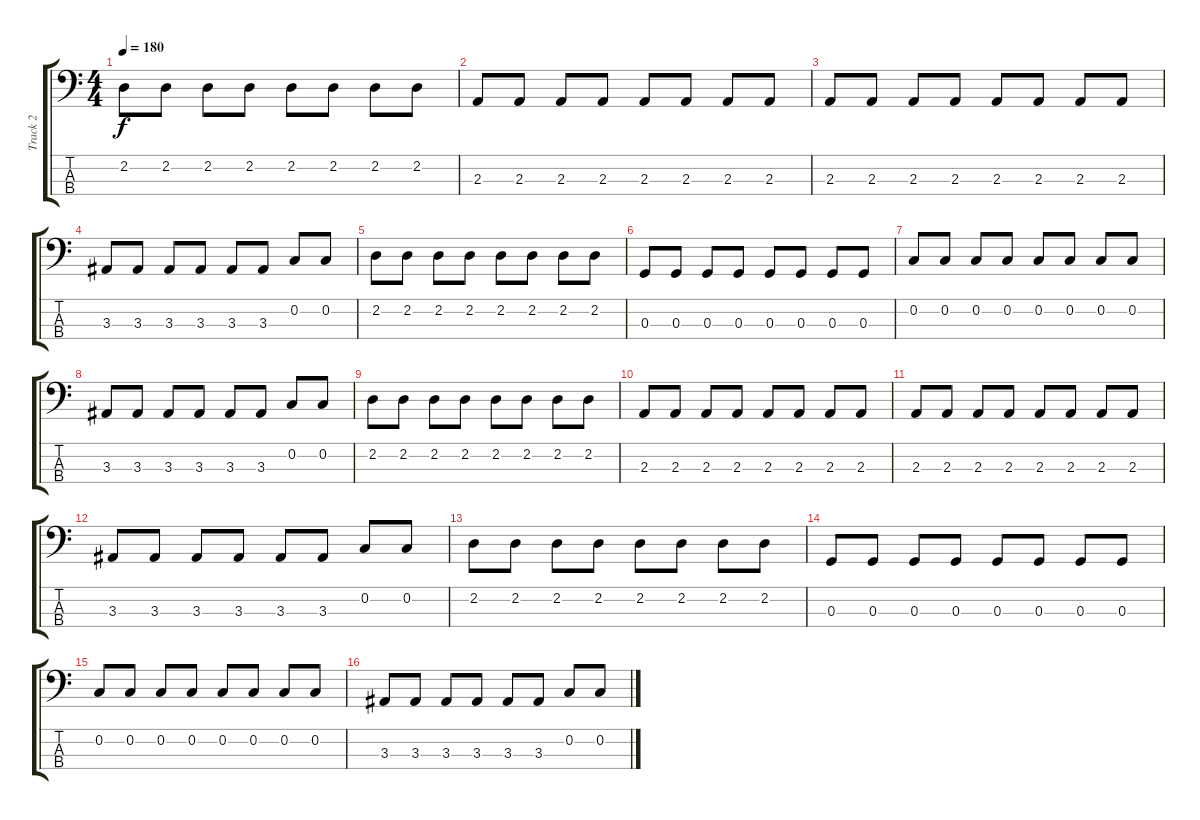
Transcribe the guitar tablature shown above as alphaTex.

\track ("Track 2" "Track 2") {instrument electricbassfinger}
\staff {score tabs}
\tuning (F2 C2 G1 D1) {hide}
\ts (4 4)
\tempo 180
\clef f4
\ks c
2.2.8{dy f} 2.2.8 2.2.8 2.2.8 2.2.8 2.2.8 2.2.8 2.2.8 |
2.3.8 2.3.8 2.3.8 2.3.8 2.3.8 2.3.8 2.3.8 2.3.8 |
2.3.8 2.3.8 2.3.8 2.3.8 2.3.8 2.3.8 2.3.8 2.3.8 |
3.3.8 3.3.8 3.3.8 3.3.8 3.3.8 3.3.8 0.2.8 0.2.8 |
2.2.8 2.2.8 2.2.8 2.2.8 2.2.8 2.2.8 2.2.8 2.2.8 |
0.3.8 0.3.8 0.3.8 0.3.8 0.3.8 0.3.8 0.3.8 0.3.8 |
0.2.8 0.2.8 0.2.8 0.2.8 0.2.8 0.2.8 0.2.8 0.2.8 |
3.3.8 3.3.8 3.3.8 3.3.8 3.3.8 3.3.8 0.2.8 0.2.8 |
2.2.8 2.2.8 2.2.8 2.2.8 2.2.8 2.2.8 2.2.8 2.2.8 |
2.3.8 2.3.8 2.3.8 2.3.8 2.3.8 2.3.8 2.3.8 2.3.8 |
2.3.8 2.3.8 2.3.8 2.3.8 2.3.8 2.3.8 2.3.8 2.3.8 |
3.3.8 3.3.8 3.3.8 3.3.8 3.3.8 3.3.8 0.2.8 0.2.8 |
2.2.8 2.2.8 2.2.8 2.2.8 2.2.8 2.2.8 2.2.8 2.2.8 |
0.3.8 0.3.8 0.3.8 0.3.8 0.3.8 0.3.8 0.3.8 0.3.8 |
0.2.8 0.2.8 0.2.8 0.2.8 0.2.8 0.2.8 0.2.8 0.2.8 |
3.3.8 3.3.8 3.3.8 3.3.8 3.3.8 3.3.8 0.2.8 0.2.8
